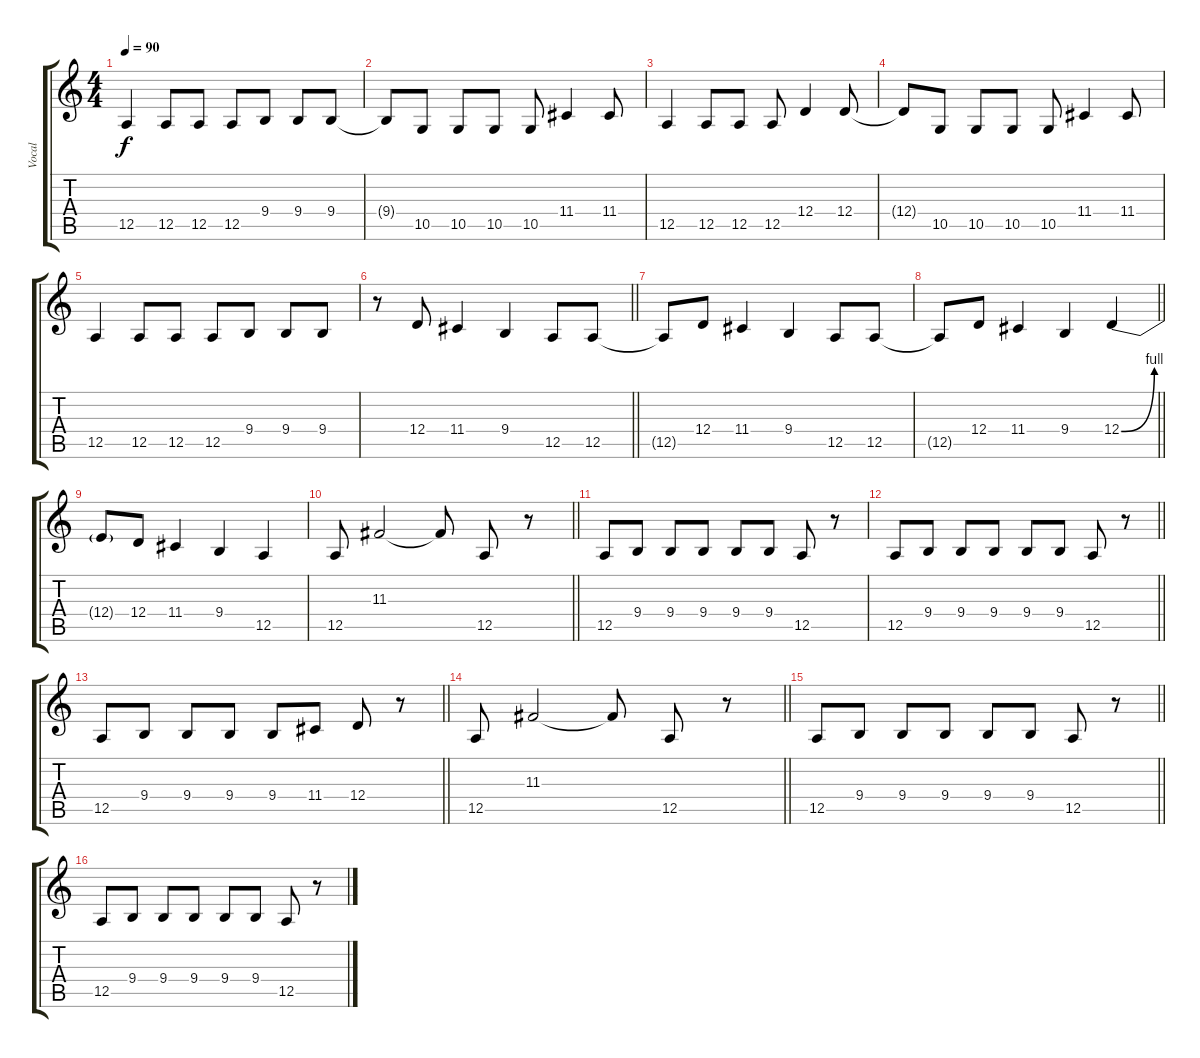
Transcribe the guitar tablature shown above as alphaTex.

\track ("Vocal" "Vocal") {instrument tenorsax}
\staff {score tabs}
\tuning (E4 B3 G3 D3 A2 E2) {hide}
\ts (4 4)
\tempo 90
\clef g2
\ks c
12.5.4{dy f} 12.5.8 12.5.8 12.5.8 9.4.8 9.4.8 9.4.8 |
9.4{t}.8 10.5.8 10.5.8 10.5.8 10.5.8 11.4.4 11.4.8 |
12.5.4 12.5.8 12.5.8 12.5.8 12.4.4 12.4.8 |
12.4{t}.8 10.5.8 10.5.8 10.5.8 10.5.8 11.4.4 11.4.8 |
12.5.4 12.5.8 12.5.8 12.5.8 9.4.8 9.4.8 9.4.8 |
\barLineRight lightlight
r.8 12.4.8 11.4.4 9.4.4 12.5.8 12.5.8 |
12.5{t}.8 12.4.8 11.4.4 9.4.4 12.5.8 12.5.8 |
\barLineRight lightlight
12.5{t}.8 12.4.8 11.4.4 9.4.4 12.4{be (bend 0 0 60 4)}.4 |
12.4{t}.8 12.4.8 11.4.4 9.4.4 12.5.4 |
\barLineRight lightlight
12.5.8 11.3.2 11.3{t}.8 12.5.8 r.8 |
12.5.8 9.4.8 9.4.8 9.4.8 9.4.8 9.4.8 12.5.8 r.8 |
\barLineRight lightlight
12.5.8 9.4.8 9.4.8 9.4.8 9.4.8 9.4.8 12.5.8 r.8 |
\barLineRight lightlight
12.5.8 9.4.8 9.4.8 9.4.8 9.4.8 11.4.8 12.4.8 r.8 |
\barLineRight lightlight
12.5.8 11.3.2 11.3{t}.8 12.5.8 r.8 |
\barLineRight lightlight
12.5.8 9.4.8 9.4.8 9.4.8 9.4.8 9.4.8 12.5.8 r.8 |
12.5.8 9.4.8 9.4.8 9.4.8 9.4.8 9.4.8 12.5.8 r.8
